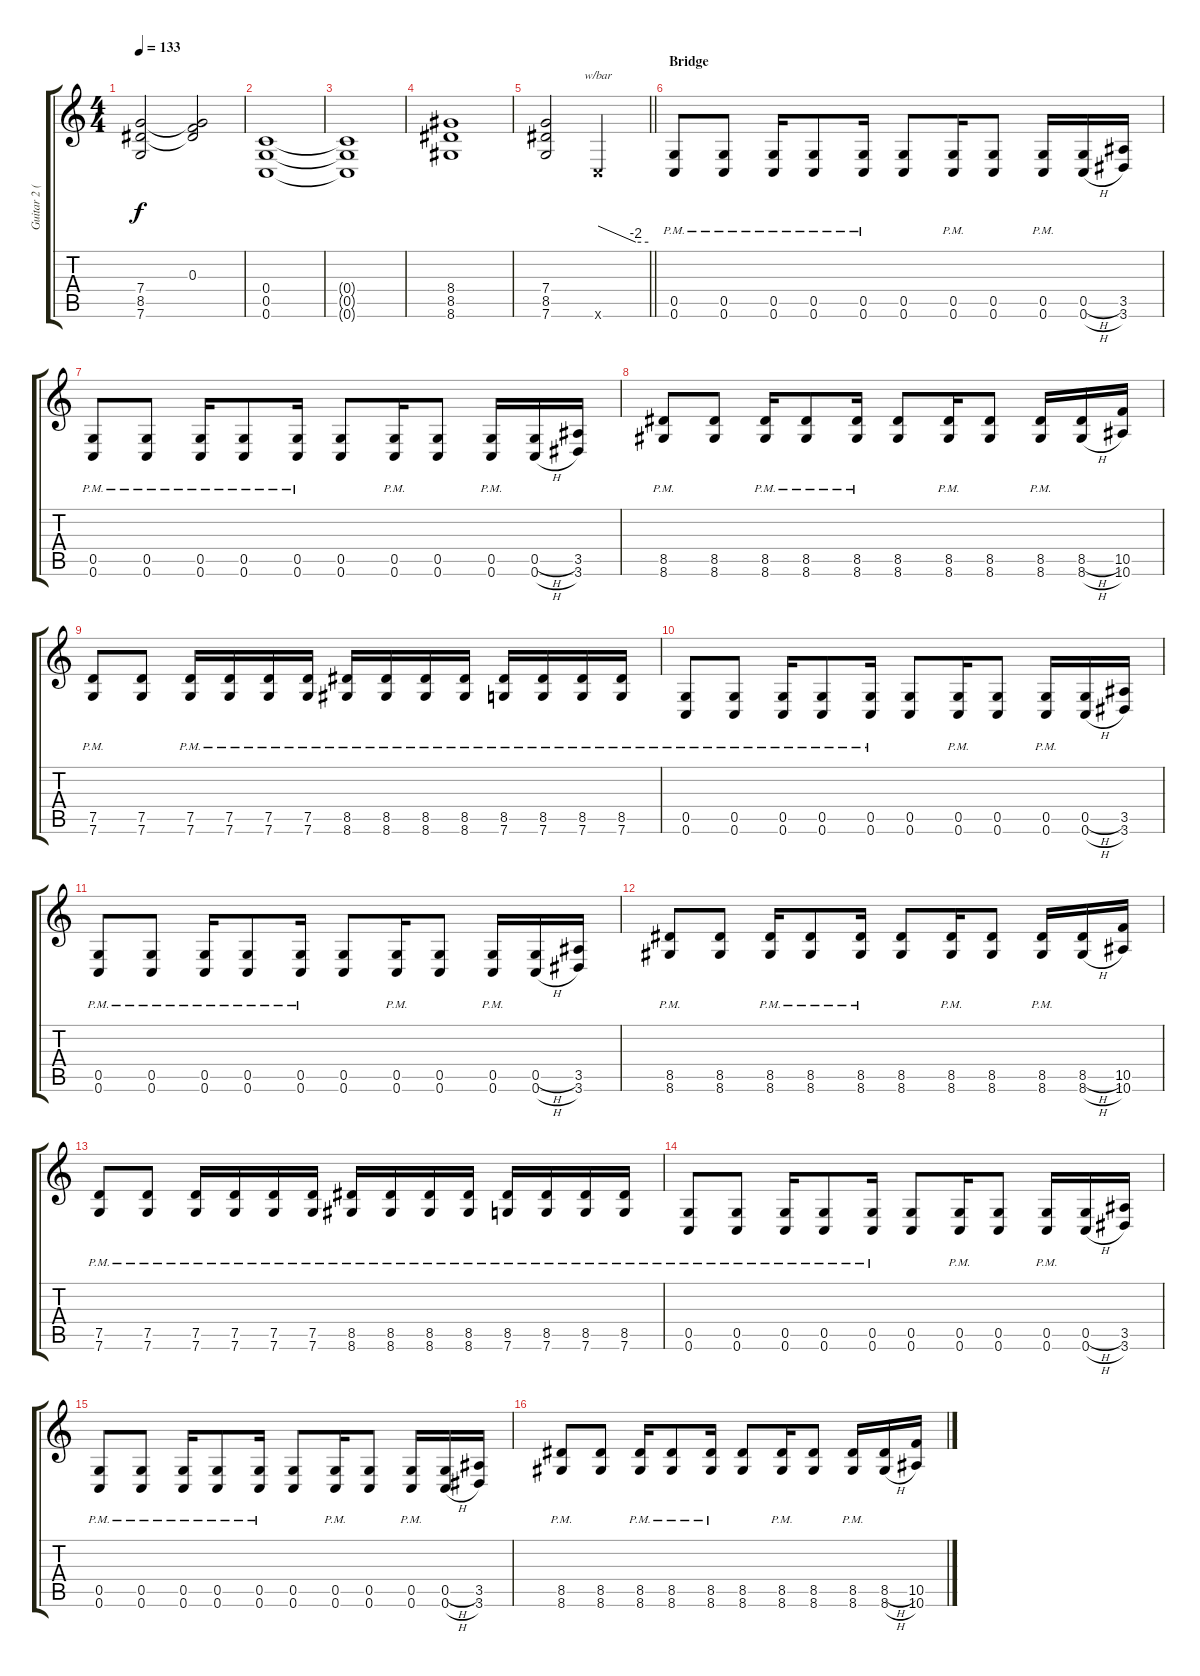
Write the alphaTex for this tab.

\track ("Guitar 2 (Robin)" "Guitar 2 (") {instrument distortionguitar}
\staff {score tabs}
\tuning (D4 A3 F3 C3 G2 C2) {hide}
\ts (4 4)
\tempo 133
\clef g2
\ks c
(7.4 8.5 7.6).2{dy f} (0.3 7.4{t} 8.5{t}).2 |
(0.4 0.5 0.6).1 |
(0.4{t} 0.5{t} 0.6{t}).1 |
(8.4 8.5 8.6).1 |
\barLineRight lightlight
(7.4 8.5 7.6).2 0.6{x}.2{tbe (custom default 0 0 45 -8 60 -8)} |
\section ("" "Bridge")
(0.5{pm} 0.6{pm}).8 (0.5{pm} 0.6{pm}).8 (0.5{pm} 0.6{pm}).16 (0.5{pm} 0.6{pm}).8 (0.5{pm} 0.6{pm}).16 (0.5 0.6).8 (0.5{pm} 0.6{pm}).16 (0.5 0.6).8 (0.5{pm} 0.6{pm}).16 (0.5{h} 0.6{h}).16 (3.5 3.6).16 |
(0.5{pm} 0.6{pm}).8 (0.5{pm} 0.6{pm}).8 (0.5{pm} 0.6{pm}).16 (0.5{pm} 0.6{pm}).8 (0.5{pm} 0.6{pm}).16 (0.5 0.6).8 (0.5{pm} 0.6{pm}).16 (0.5 0.6).8 (0.5{pm} 0.6{pm}).16 (0.5{h} 0.6{h}).16 (3.5 3.6).16 |
(8.5{pm} 8.6{pm}).8 (8.5 8.6).8 (8.5{pm} 8.6{pm}).16 (8.5{pm} 8.6{pm}).8 (8.5{pm} 8.6{pm}).16 (8.5 8.6).8 (8.5{pm} 8.6{pm}).16 (8.5 8.6).8 (8.5{pm} 8.6{pm}).16 (8.5{h} 8.6{h}).16 (10.5 10.6).16 |
(7.5{pm} 7.6{pm}).8 (7.5 7.6).8 (7.5{pm} 7.6{pm}).16 (7.5{pm} 7.6{pm}).16 (7.5{pm} 7.6{pm}).16 (7.5{pm} 7.6{pm}).16 (8.5{pm} 8.6{pm}).16 (8.5{pm} 8.6{pm}).16 (8.5{pm} 8.6{pm}).16 (8.5{pm} 8.6{pm}).16 (8.5{pm} 7.6{pm}).16 (8.5{pm} 7.6{pm}).16 (8.5{pm} 7.6{pm}).16 (8.5{pm} 7.6{pm}).16 |
(0.5{pm} 0.6{pm}).8 (0.5{pm} 0.6{pm}).8 (0.5{pm} 0.6{pm}).16 (0.5{pm} 0.6{pm}).8 (0.5{pm} 0.6{pm}).16 (0.5 0.6).8 (0.5{pm} 0.6{pm}).16 (0.5 0.6).8 (0.5{pm} 0.6{pm}).16 (0.5{h} 0.6{h}).16 (3.5 3.6).16 |
(0.5{pm} 0.6{pm}).8 (0.5{pm} 0.6{pm}).8 (0.5{pm} 0.6{pm}).16 (0.5{pm} 0.6{pm}).8 (0.5{pm} 0.6{pm}).16 (0.5 0.6).8 (0.5{pm} 0.6{pm}).16 (0.5 0.6).8 (0.5{pm} 0.6{pm}).16 (0.5{h} 0.6{h}).16 (3.5 3.6).16 |
(8.5{pm} 8.6{pm}).8 (8.5 8.6).8 (8.5{pm} 8.6{pm}).16 (8.5{pm} 8.6{pm}).8 (8.5{pm} 8.6{pm}).16 (8.5 8.6).8 (8.5{pm} 8.6{pm}).16 (8.5 8.6).8 (8.5{pm} 8.6{pm}).16 (8.5{h} 8.6{h}).16 (10.5 10.6).16 |
(7.5{pm} 7.6{pm}).8 (7.5{pm} 7.6{pm}).8 (7.5{pm} 7.6{pm}).16 (7.5{pm} 7.6{pm}).16 (7.5{pm} 7.6{pm}).16 (7.5{pm} 7.6{pm}).16 (8.5{pm} 8.6{pm}).16 (8.5{pm} 8.6{pm}).16 (8.5{pm} 8.6{pm}).16 (8.5{pm} 8.6{pm}).16 (8.5{pm} 7.6{pm}).16 (8.5{pm} 7.6{pm}).16 (8.5{pm} 7.6{pm}).16 (8.5{pm} 7.6{pm}).16 |
(0.5{pm} 0.6{pm}).8 (0.5{pm} 0.6{pm}).8 (0.5{pm} 0.6{pm}).16 (0.5{pm} 0.6{pm}).8 (0.5{pm} 0.6{pm}).16 (0.5 0.6).8 (0.5{pm} 0.6{pm}).16 (0.5 0.6).8 (0.5{pm} 0.6{pm}).16 (0.5{h} 0.6{h}).16 (3.5 3.6).16 |
(0.5{pm} 0.6{pm}).8 (0.5{pm} 0.6{pm}).8 (0.5{pm} 0.6{pm}).16 (0.5{pm} 0.6{pm}).8 (0.5{pm} 0.6{pm}).16 (0.5 0.6).8 (0.5{pm} 0.6{pm}).16 (0.5 0.6).8 (0.5{pm} 0.6{pm}).16 (0.5{h} 0.6{h}).16 (3.5 3.6).16 |
(8.5{pm} 8.6{pm}).8 (8.5 8.6).8 (8.5{pm} 8.6{pm}).16 (8.5{pm} 8.6{pm}).8 (8.5{pm} 8.6{pm}).16 (8.5 8.6).8 (8.5{pm} 8.6{pm}).16 (8.5 8.6).8 (8.5{pm} 8.6{pm}).16 (8.5{h} 8.6{h}).16 (10.5 10.6).16
